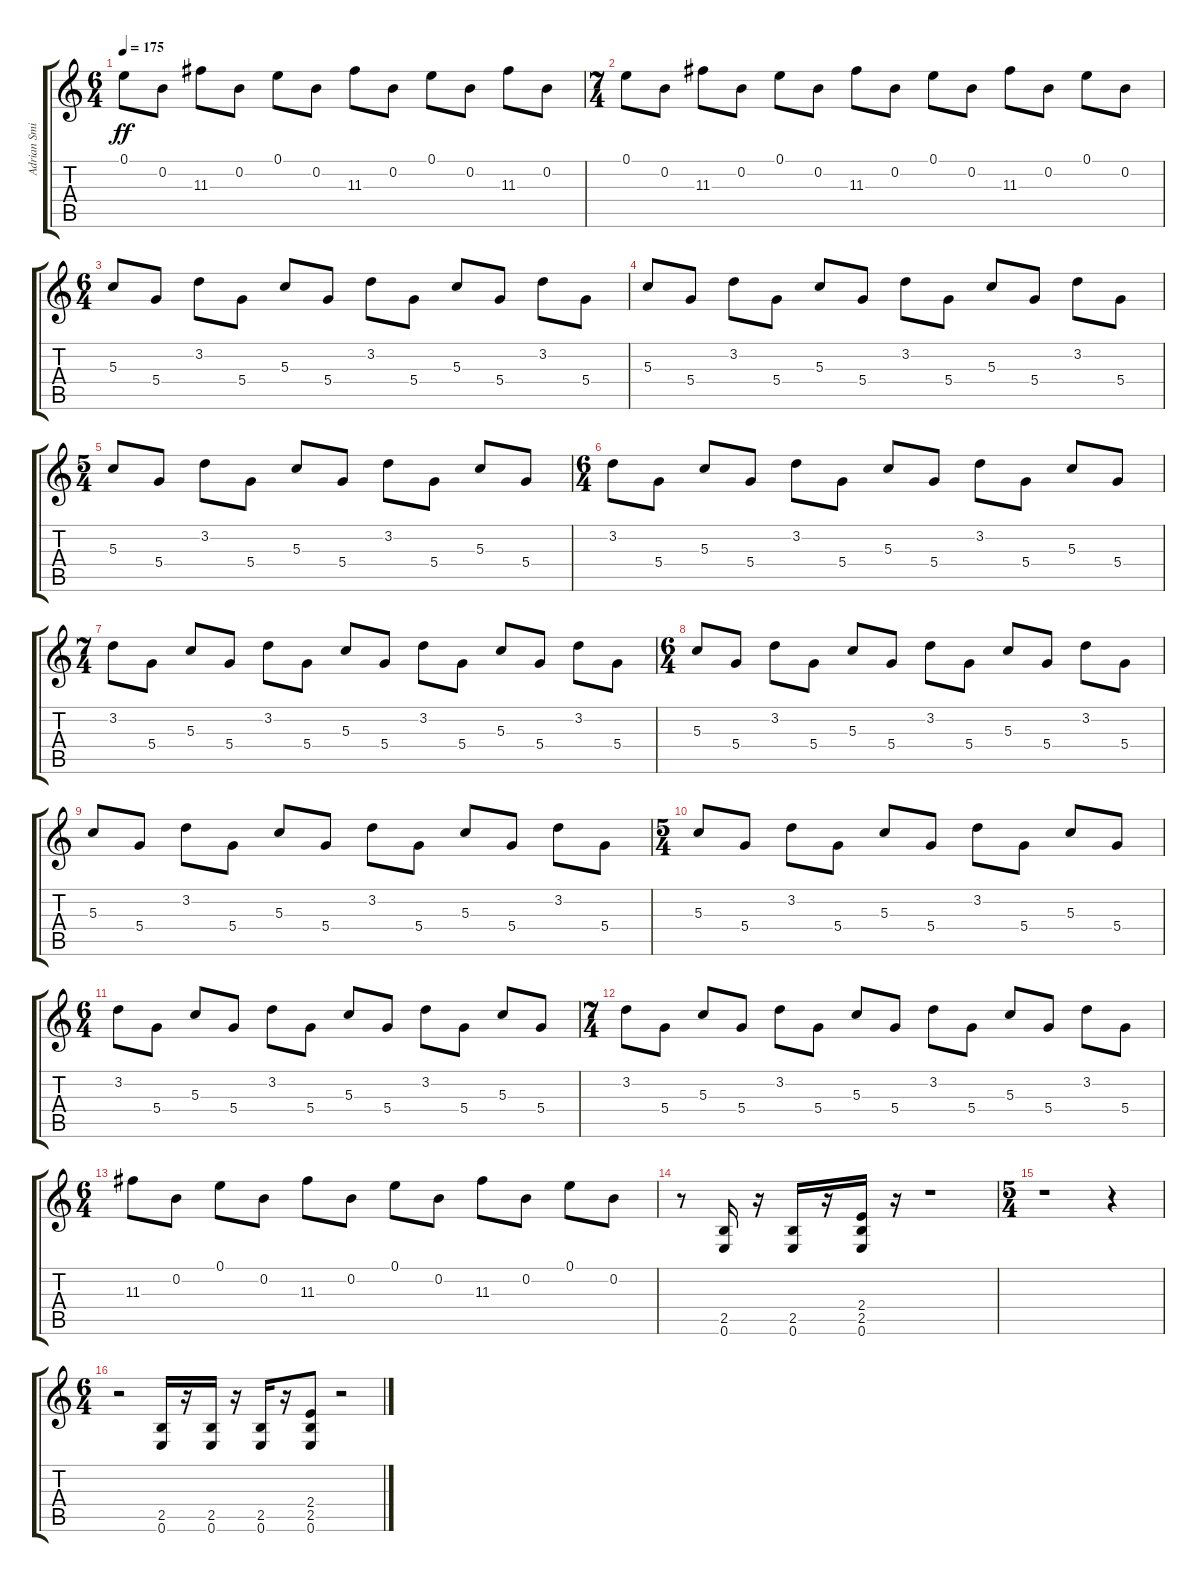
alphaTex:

\track ("Adrian Smith" "Adrian Smi") {instrument distortionguitar}
\staff {score tabs}
\tuning (E4 B3 G3 D3 A2 E2) {hide}
\ts (6 4)
\tempo 175
\clef g2
\ks c
0.1.8{dy ff} 0.2.8 11.3.8 0.2.8 0.1.8 0.2.8 11.3.8 0.2.8 0.1.8 0.2.8 11.3.8 0.2.8 |
\ts (7 4)
0.1.8 0.2.8 11.3.8 0.2.8 0.1.8 0.2.8 11.3.8 0.2.8 0.1.8 0.2.8 11.3.8 0.2.8 0.1.8 0.2.8 |
\ts (6 4)
5.3.8 5.4.8 3.2.8 5.4.8 5.3.8 5.4.8 3.2.8 5.4.8 5.3.8 5.4.8 3.2.8 5.4.8 |
5.3.8 5.4.8 3.2.8 5.4.8 5.3.8 5.4.8 3.2.8 5.4.8 5.3.8 5.4.8 3.2.8 5.4.8 |
\ts (5 4)
5.3.8 5.4.8 3.2.8 5.4.8 5.3.8 5.4.8 3.2.8 5.4.8 5.3.8 5.4.8 |
\ts (6 4)
3.2.8 5.4.8 5.3.8 5.4.8 3.2.8 5.4.8 5.3.8 5.4.8 3.2.8 5.4.8 5.3.8 5.4.8 |
\ts (7 4)
3.2.8 5.4.8 5.3.8 5.4.8 3.2.8 5.4.8 5.3.8 5.4.8 3.2.8 5.4.8 5.3.8 5.4.8 3.2.8 5.4.8 |
\ts (6 4)
5.3.8 5.4.8 3.2.8 5.4.8 5.3.8 5.4.8 3.2.8 5.4.8 5.3.8 5.4.8 3.2.8 5.4.8 |
5.3.8 5.4.8 3.2.8 5.4.8 5.3.8 5.4.8 3.2.8 5.4.8 5.3.8 5.4.8 3.2.8 5.4.8 |
\ts (5 4)
5.3.8 5.4.8 3.2.8 5.4.8 5.3.8 5.4.8 3.2.8 5.4.8 5.3.8 5.4.8 |
\ts (6 4)
3.2.8 5.4.8 5.3.8 5.4.8 3.2.8 5.4.8 5.3.8 5.4.8 3.2.8 5.4.8 5.3.8 5.4.8 |
\ts (7 4)
3.2.8 5.4.8 5.3.8 5.4.8 3.2.8 5.4.8 5.3.8 5.4.8 3.2.8 5.4.8 5.3.8 5.4.8 3.2.8 5.4.8 |
\ts (6 4)
11.3.8{volume 10 instrument electricguitarclean} 0.2.8 0.1.8 0.2.8 11.3.8 0.2.8 0.1.8 0.2.8 11.3.8 0.2.8 0.1.8 0.2.8 |
r.8{volume 11 balance 0} (2.5 0.6).16{instrument distortionguitar} r.16 (2.5 0.6).16 r.16 (2.4 2.5 0.6).16 r.16 r.1 |
\ts (5 4)
r.1 r.4 |
\ts (6 4)
r.2{balance 16} (2.5 0.6).16{balance 0} r.16 (2.5 0.6).16 r.16 (2.5 0.6).16 r.16 (2.4 2.5 0.6).8 r.2
